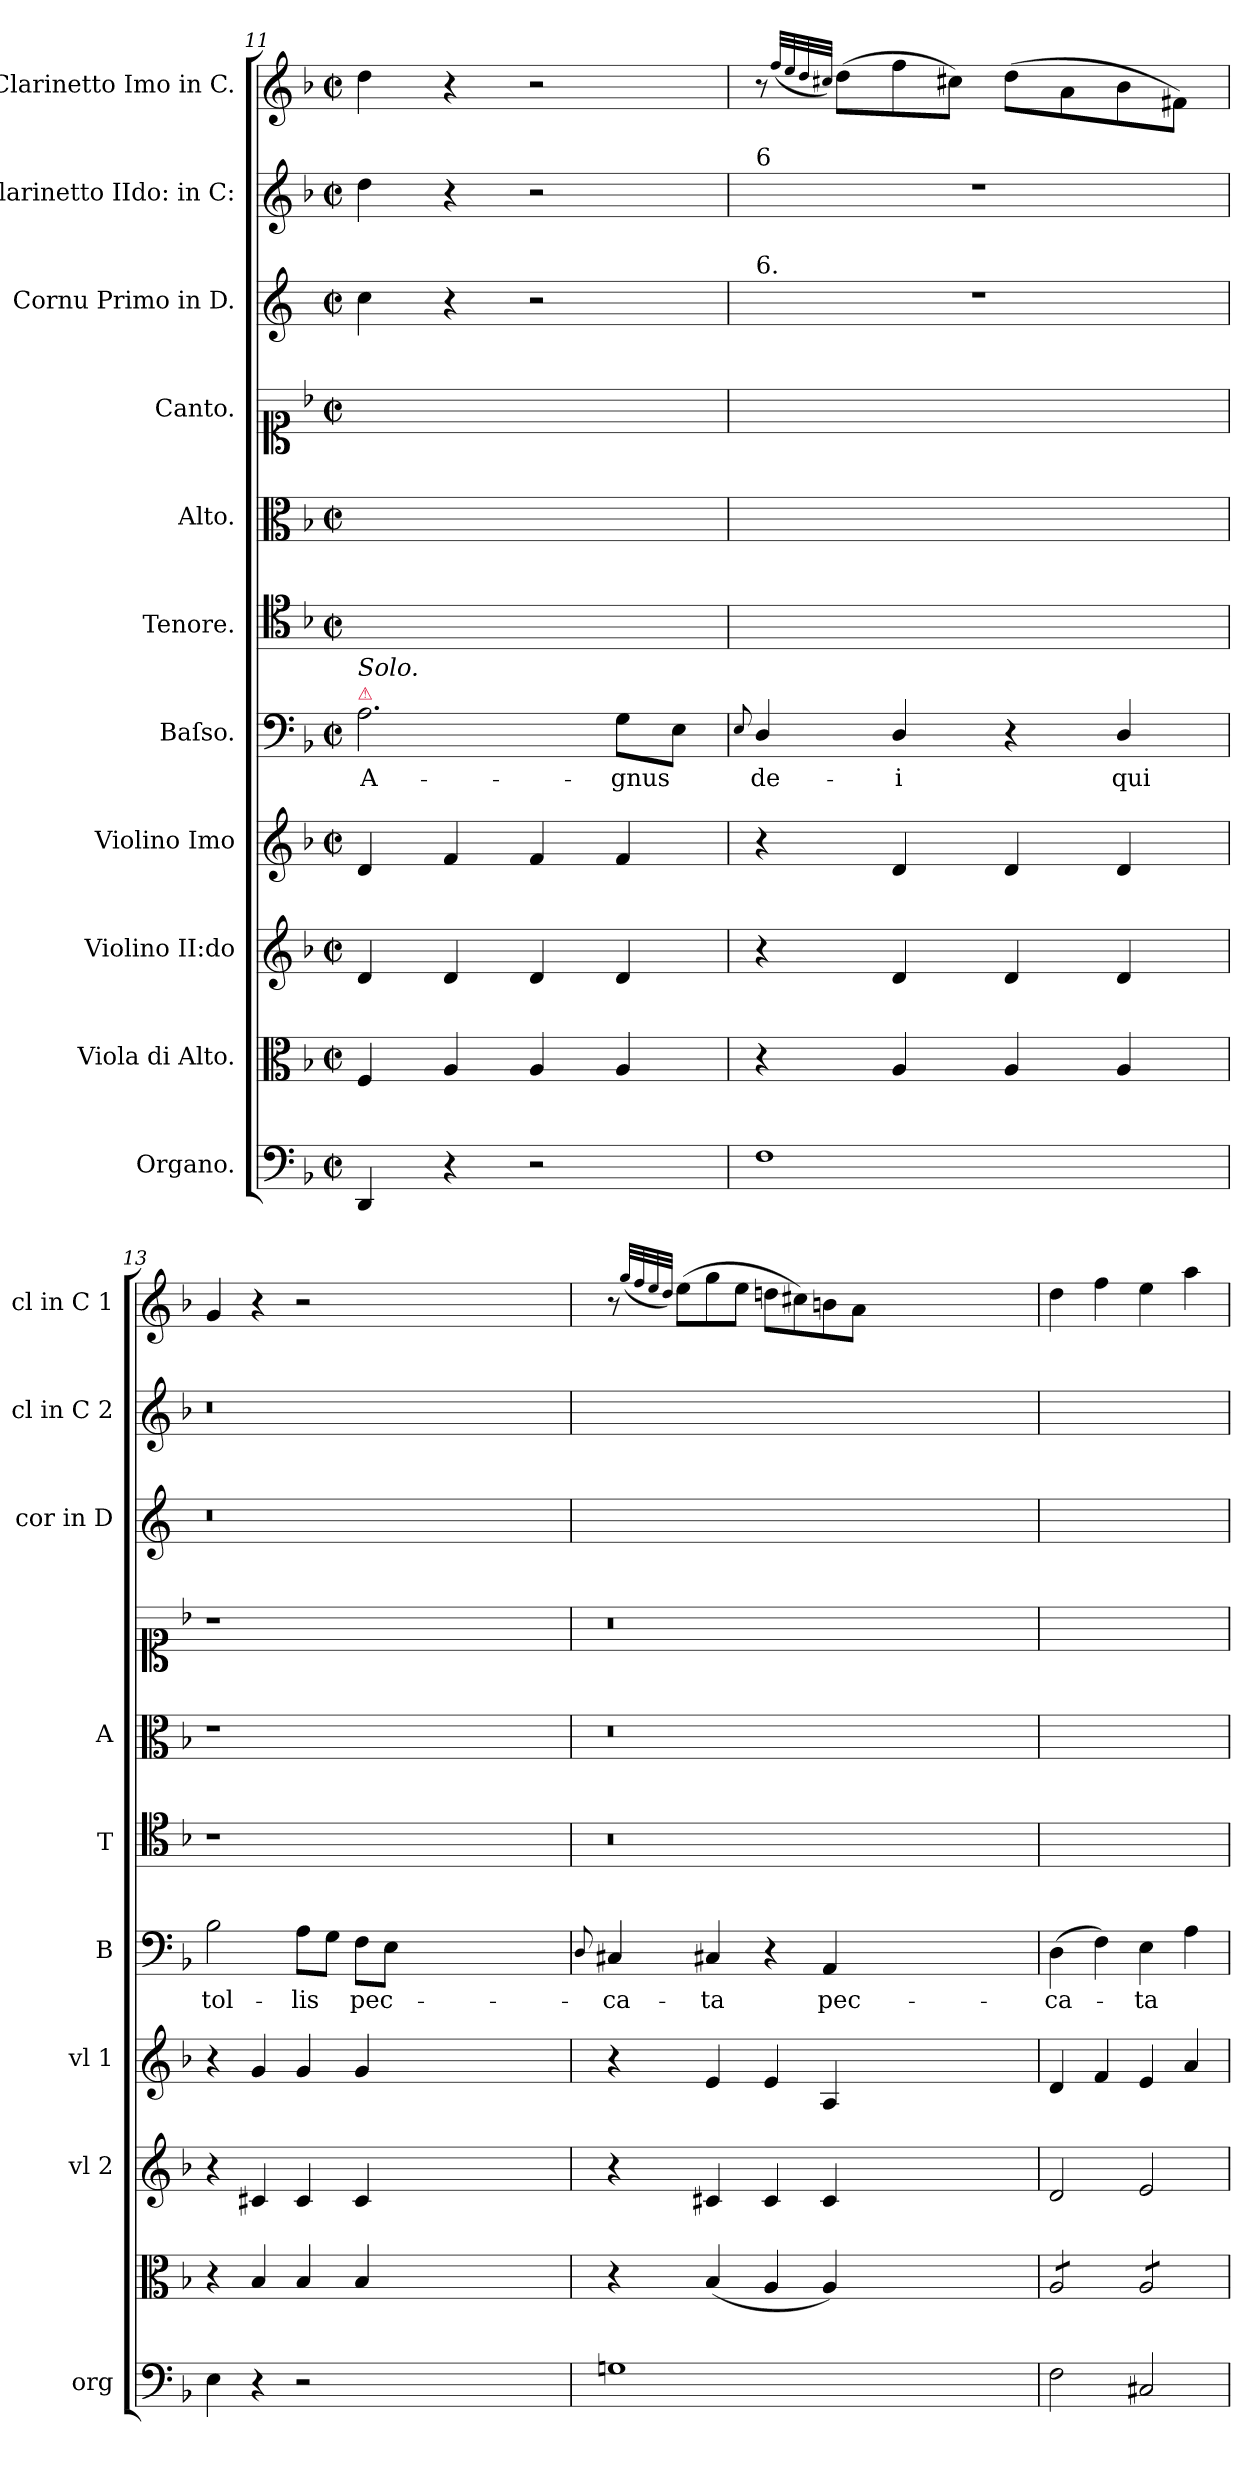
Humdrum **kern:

**kern	**kern	**kern	**kern	**kern	**text	**kern	**kern	**kern	**kern	**kern	**kern
*part11	*part10	*part9	*part8	*part7	*part7	*part6	*part5	*part4	*part3	*part2	*part1
*staff11	*staff10	*staff9	*staff8	*staff7	*staff7	*staff6	*staff5	*staff4	*staff3	*staff2	*staff1
*I"Organo.	*I"Viola di Alto.	*I"Violino II:do	*I"Violino Imo	*I"Baſso.	*	*I"Tenore.	*I"Alto.	*I"Canto.	*I"Cornu Primo in D.	*I"Clarinetto IIdo: in C:	*I"Clarinetto Imo in C.
*I'org	*	*I'vl 2	*I'vl 1	*I'B	*	*I'T	*I'A	*	*I'cor in D	*I'cl in C 2	*I'cl in C 1
*clefF4	*clefC3	*clefG2	*clefG2	*clefF4	*	*clefC4	*clefC3	*clefC1	*clefG2	*clefG2	*clefG2
*	*	*	*	*	*	*	*	*	*ITrd6c10	*	*
*k[b-]	*k[b-]	*k[b-]	*k[b-]	*k[b-]	*	*k[b-]	*k[b-]	*k[b-]	*k[f#c#]	*k[b-]	*k[b-]
*M2/2	*M2/2	*M2/2	*M2/2	*M2/2	*	*M2/2	*M2/2	*M2/2	*M2/2	*M2/2	*M2/2
*met(c|)	*met(c|)	*met(c|)	*met(c|)	*met(c|)	*	*met(c|)	*met(c|)	*met(c|)	*met(c|)	*met(c|)	*met(c|)
=11	=11	=11	=11	=11	=11	=11	=11	=11	=11	=11	=11
!	!	!	!	!LO:TX:a:color=crimson:t=⚠	!	!	!	!	!	!	!
!	!	!	!	!LO:TX:a:i:t=Solo.	!	!	!	!	!	!	!
4DD/	4F/	4d/	4d/	2.A\	A-	1ryy	1ryy	1ryy	4d\	4dd\	4dd\
4r	4A/	4d/	4f/	.	.	.	.	.	4r	4r	4r
2r	4A/	4d/	4f/	.	.	.	.	.	2r	2r	2r
.	4A/	4d/	4f/	8G\L	-gnus	.	.	.	.	.	.
.	.	.	.	8E\J	.	.	.	.	.	.	.
=12	=12	=12	=12	=12	=12	=12	=12	=12	=12	=12	=12
.	.	.	.	8qqE/	.	.	.	.	.	.	.
!	!	!	!	!	!	!	!	!	!	!LO:TX:a:t=6	!
!	!	!	!	!	!	!	!	!	!LO:TX:a:t=6.	!	!
1F	4r	4r	4r	4D/	de-	1ryy	1ryy	1ryy	1r	1r	8r
.	.	.	.	.	.	.	.	.	.	.	(<32qqff/LLL
.	.	.	.	.	.	.	.	.	.	.	32qqee/
.	.	.	.	.	.	.	.	.	.	.	32qqdd/
.	.	.	.	.	.	.	.	.	.	.	32qqcc#X/JJJ)
.	.	.	.	.	.	.	.	.	.	.	(>8dd\L
.	4A/	4d/	4d/	4D/	-i	.	.	.	.	.	8ff\
.	.	.	.	.	.	.	.	.	.	.	8cc#X\J)
.	4A/	4d/	4d/	4r	.	.	.	.	.	.	(>8dd\L
.	.	.	.	.	.	.	.	.	.	.	8a\
.	4A/	4d/	4d/	4D/	qui	.	.	.	.	.	8b-\
.	.	.	.	.	.	.	.	.	.	.	8f#X\J)
=13	=13	=13	=13	=13	=13	=13	=13	=13	=13	=13	=13
4E\	4r	4r	4r	2B-\	tol-	1r	1r	1r	0.r	0.r	4g/
4r	4B-/	4c#X/	4g/	.	.	.	.	.	.	.	4r
2r	4B-/	4c#/	4g/	8A\L	-lis	.	.	.	.	.	2r
.	.	.	.	8G\J	.	.	.	.	.	.	.
.	4B-/	4c#/	4g/	8F\L	pec-	.	.	.	.	.	.
.	.	.	.	8E\J	.	.	.	.	.	.	.
0ryy	0ryy	0ryy	0ryy	0ryy	.	0ryy	0ryy	0ryy	.	.	0ryy
=14	=14	=14	=14	=14	=14	=14	=14	=14	=14	=14	=14
.	.	.	.	8qqD/	.	.	.	.	.	.	.
1Gn	4r	4r	4r	4C#X/	-ca-	0.r	0.r	0.r	0.ryy	0.ryy	8r
.	.	.	.	.	.	.	.	.	.	.	(<32qqgg/LLL
.	.	.	.	.	.	.	.	.	.	.	32qqff/
.	.	.	.	.	.	.	.	.	.	.	32qqee/
.	.	.	.	.	.	.	.	.	.	.	32qqdd/JJJ)
.	.	.	.	.	.	.	.	.	.	.	(>8ee\L
.	(<4B-/	4c#X/	4e/	4C#X/	-ta	.	.	.	.	.	8gg\
.	.	.	.	.	.	.	.	.	.	.	8ee\J
.	4A/	4c#/	4e/	4r	.	.	.	.	.	.	8ddn\L
.	.	.	.	.	.	.	.	.	.	.	8cc#X\)
.	4A/)	4c#/	4A/	4AA/	pec-	.	.	.	.	.	8bn\
.	.	.	.	.	.	.	.	.	.	.	8a\J
0ryy	0ryy	0ryy	0ryy	0ryy	.	.	.	.	.	.	0ryy
=15	=15	=15	=15	=15	=15	=15	=15	=15	=15	=15	=15
*	*tremolo	*	*	*	*	*	*	*	*	*	*
2F\	8A/L	2d/	4d/	(>4D\	-ca-	1ryy	1ryy	1ryy	1ryy	1ryy	4dd\
.	8A/	.	.	.	.	.	.	.	.	.	.
.	8A/	.	4f/	4F\)	.	.	.	.	.	.	4ff\
.	8A/J	.	.	.	.	.	.	.	.	.	.
2C#X/	8A/L	2e/	4e/	4E\	-ta	.	.	.	.	.	4ee\
.	8A/	.	.	.	.	.	.	.	.	.	.
.	8A/	.	4a/	4A\	.	.	.	.	.	.	4aa\
.	8A/J	.	.	.	.	.	.	.	.	.	.
*	*Xtremolo	*	*	*	*	*	*	*	*	*	*
=	=	=	=	=	=	=	=	=	=	=	=
*-	*-	*-	*-	*-	*-	*-	*-	*-	*-	*-	*-
